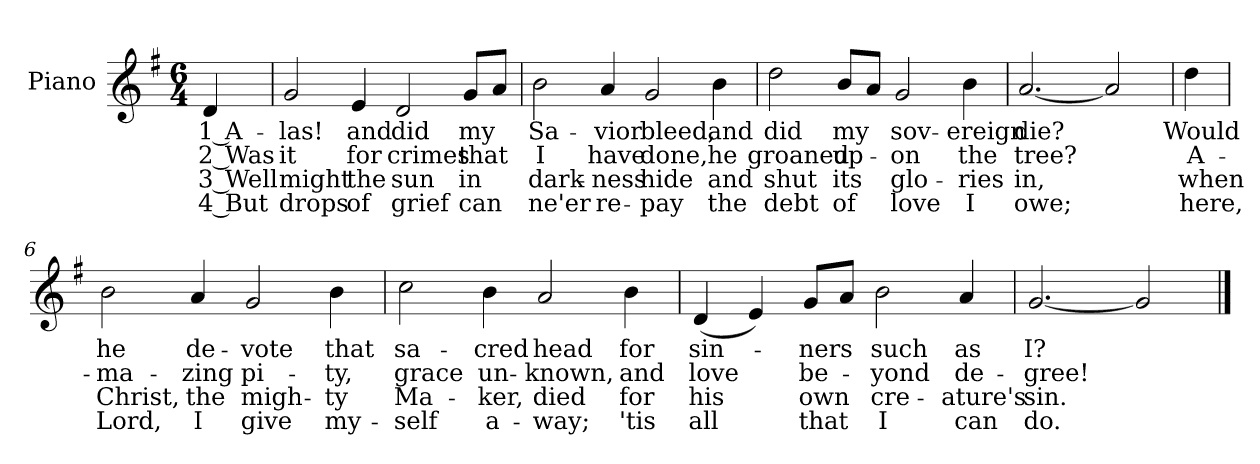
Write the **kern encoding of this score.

**kern	**text	**text	**text	**text
*part1	*part1	*part1	*part1	*part1
*staff1	*staff1	*staff1	*staff1	*staff1
*I"Piano	*	*	*	*
*I'Pno.	*	*	*	*
!!LO:PB:g=z
*clefG2	*	*	*	*
*k[f#]	*	*	*	*
*G:	*	*	*	*
*M6/4	*	*	*	*
=	=	=	=	=
!	!LO:LY:b:color=#000000	!LO:LY:b:color=#000000	!LO:LY:b:color=#000000	!LO:LY:b:color=#000000
4di/	1 A-	2 Was	3 Well	4 But
=1	=1	=1	=1	=1
!	!LO:LY:b:color=#000000	!LO:LY:b:color=#000000	!LO:LY:b:color=#000000	!LO:LY:b:color=#000000
2gi/	-las!	it	might	drops
!	!LO:LY:b:color=#000000	!LO:LY:b:color=#000000	!LO:LY:b:color=#000000	!LO:LY:b:color=#000000
4ei/	and	for	the	of
!	!LO:LY:b:color=#000000	!LO:LY:b:color=#000000	!LO:LY:b:color=#000000	!LO:LY:b:color=#000000
2di/	did	crimes	sun	grief
!	!LO:LY:b:color=#000000	!LO:LY:b:color=#000000	!LO:LY:b:color=#000000	!LO:LY:b:color=#000000
8gi/L	my	that	in	can
8ai/J	.	.	.	.
=2	=2	=2	=2	=2
!	!LO:LY:b:color=#000000	!LO:LY:b:color=#000000	!LO:LY:b:color=#000000	!LO:LY:b:color=#000000
2bi\	Sa-	I	dark-	-ne'er
!	!LO:LY:b:color=#000000	!LO:LY:b:color=#000000	!LO:LY:b:color=#000000	!LO:LY:b:color=#000000
4ai/	-vior	have	ness	re-
!	!LO:LY:b:color=#000000	!LO:LY:b:color=#000000	!LO:LY:b:color=#000000	!LO:LY:b:color=#000000
2gi/	bleed,	done,	-hide	pay
!	!LO:LY:b:color=#000000	!LO:LY:b:color=#000000	!LO:LY:b:color=#000000	!LO:LY:b:color=#000000
4bi\	and	he	and	the
!!LO:LB:g=z
=3	=3	=3	=3	=3
!	!LO:LY:b:color=#000000	!LO:LY:b:color=#000000	!LO:LY:b:color=#000000	!LO:LY:b:color=#000000
2ddi\	did	groaned	shut	debt
!	!LO:LY:b:color=#000000	!LO:LY:b:color=#000000	!LO:LY:b:color=#000000	!LO:LY:b:color=#000000
8bi/L	my	up-	its	of
8ai/J	.	.	.	.
!	!LO:LY:b:color=#000000	!LO:LY:b:color=#000000	!LO:LY:b:color=#000000	!LO:LY:b:color=#000000
2gi/	sov-	-on	glo-	-love
!	!LO:LY:b:color=#000000	!LO:LY:b:color=#000000	!LO:LY:b:color=#000000	!LO:LY:b:color=#000000
4bi\	-ereign	the	ries	I
=4	=4	=4	=4	=4
!	!LO:LY:b:color=#000000	!LO:LY:b:color=#000000	!LO:LY:b:color=#000000	!LO:LY:b:color=#000000
[2.ai/	die?	tree?	in,	owe;
2ai/]	.	.	.	.
=5	=5	=5	=5	=5
!	!LO:LY:b:color=#000000	!LO:LY:b:color=#000000	!LO:LY:b:color=#000000	!LO:LY:b:color=#000000
4ddi\	Would	A-	when	here,
=6	=6	=6	=6	=6
!	!LO:LY:b:color=#000000	!LO:LY:b:color=#000000	!LO:LY:b:color=#000000	!LO:LY:b:color=#000000
2bi\	he	-ma-	Christ,	Lord,
!	!LO:LY:b:color=#000000	!LO:LY:b:color=#000000	!LO:LY:b:color=#000000	!LO:LY:b:color=#000000
4ai/	de-	-zing	the	I
!	!LO:LY:b:color=#000000	!LO:LY:b:color=#000000	!LO:LY:b:color=#000000	!LO:LY:b:color=#000000
2gi/	-vote	pi-	migh-	-give
!	!LO:LY:b:color=#000000	!LO:LY:b:color=#000000	!LO:LY:b:color=#000000	!LO:LY:b:color=#000000
4bi\	that	-ty,	ty	my-
!!LO:LB:g=z
=7	=7	=7	=7	=7
!	!LO:LY:b:color=#000000	!LO:LY:b:color=#000000	!LO:LY:b:color=#000000	!LO:LY:b:color=#000000
2cci\	sa-	grace	-Ma-	-self
!	!LO:LY:b:color=#000000	!LO:LY:b:color=#000000	!LO:LY:b:color=#000000	!LO:LY:b:color=#000000
4bi\	-cred	un-	ker,	a-
!	!LO:LY:b:color=#000000	!LO:LY:b:color=#000000	!LO:LY:b:color=#000000	!LO:LY:b:color=#000000
2ai/	head	-known,	-died	way;
!	!LO:LY:b:color=#000000	!LO:LY:b:color=#000000	!LO:LY:b:color=#000000	!LO:LY:b:color=#000000
4bi\	for	and	for	'tis
=8	=8	=8	=8	=8
!	!LO:LY:b:color=#000000	!LO:LY:b:color=#000000	!LO:LY:b:color=#000000	!LO:LY:b:color=#000000
(4di/	sin-	love	his	all
4ei/)	.	.	.	.
!	!LO:LY:b:color=#000000	!LO:LY:b:color=#000000	!LO:LY:b:color=#000000	!LO:LY:b:color=#000000
8gi/L	-ners	be-	own	that
8ai/J	.	.	.	.
!	!LO:LY:b:color=#000000	!LO:LY:b:color=#000000	!LO:LY:b:color=#000000	!LO:LY:b:color=#000000
2bi\	such	-yond	cre-	-I
!	!LO:LY:b:color=#000000	!LO:LY:b:color=#000000	!LO:LY:b:color=#000000	!LO:LY:b:color=#000000
4ai/	as	de-	ature's	can
=9	=9	=9	=9	=9
!	!LO:LY:b:color=#000000	!LO:LY:b:color=#000000	!LO:LY:b:color=#000000	!LO:LY:b:color=#000000
[2.gi/	I?	-gree!	sin.	do.
2gi/]	.	.	.	.
==	==	==	==	==
*-	*-	*-	*-	*-
